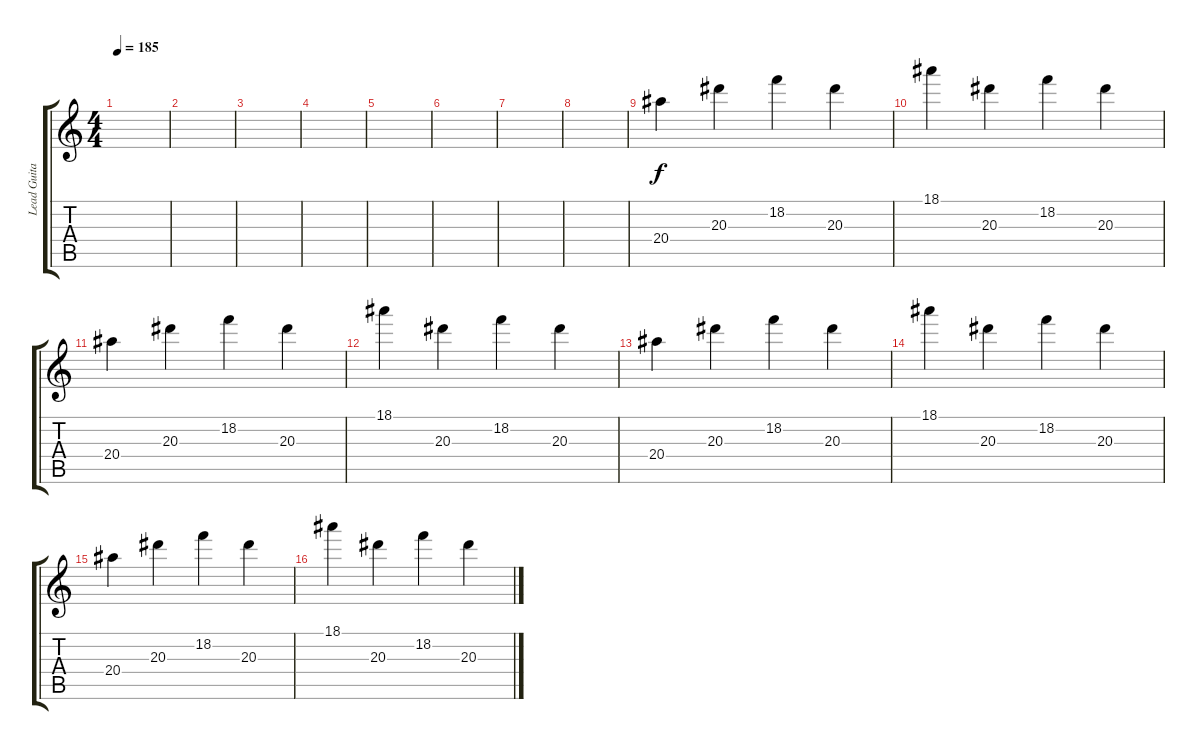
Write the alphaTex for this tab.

\track ("Lead Guitar" "Lead Guita") {instrument acousticguitarsteel}
\staff {score tabs}
\tuning (E4 B3 G3 D3 A2 E2) {hide}
\ts (4 4)
\tempo 185
\clef g2
\ks c
|
|
|
|
|
|
|
|
20.4.4 20.3.4 18.2.4 20.3.4 |
18.1.4 20.3.4 18.2.4 20.3.4 |
20.4.4 20.3.4 18.2.4 20.3.4 |
18.1.4 20.3.4 18.2.4 20.3.4 |
20.4.4 20.3.4 18.2.4 20.3.4 |
18.1.4 20.3.4 18.2.4 20.3.4 |
20.4.4 20.3.4 18.2.4 20.3.4 |
18.1.4 20.3.4 18.2.4 20.3.4
